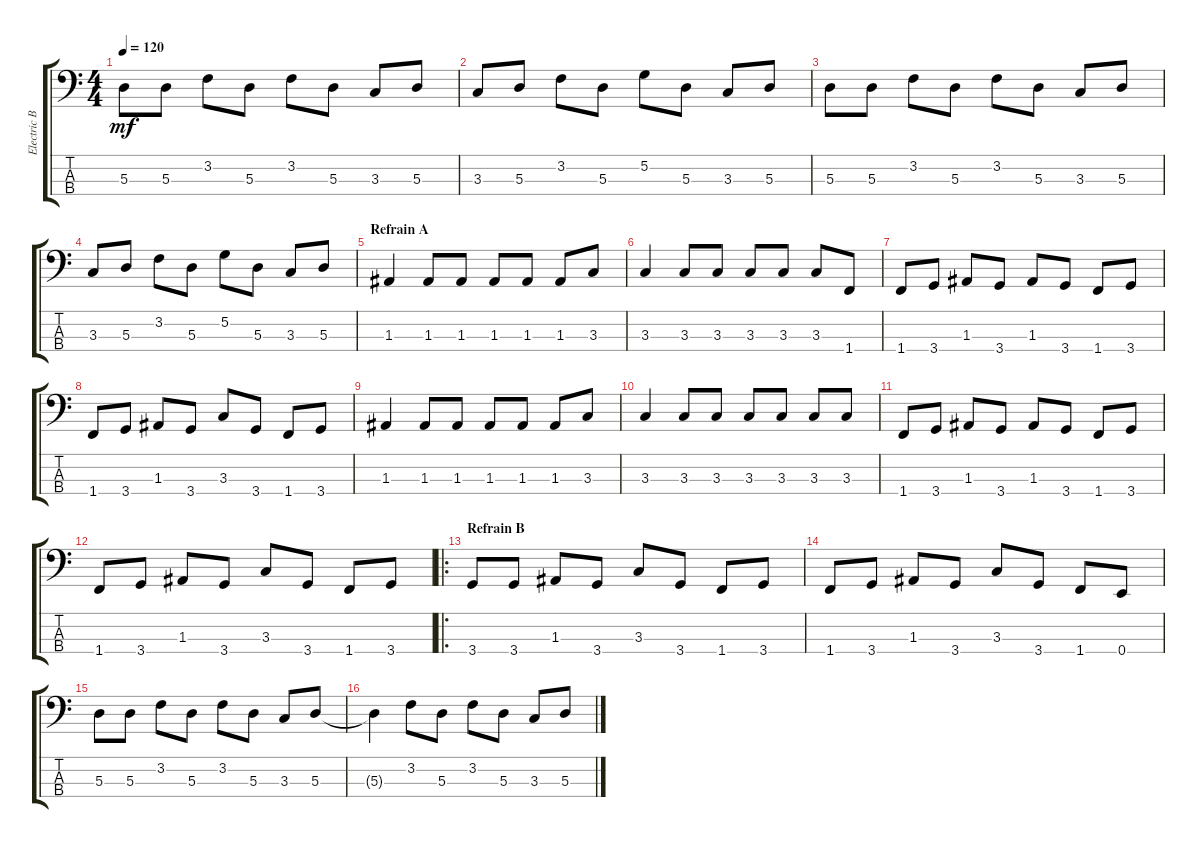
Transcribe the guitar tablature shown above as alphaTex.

\track ("Electric Bass" "Electric B") {instrument electricbassfinger}
\staff {score tabs}
\tuning (G2 D2 A1 E1) {hide}
\ts (4 4)
\tempo 120
\clef f4
\ks c
5.3.8{dy mf} 5.3.8 3.2.8 5.3.8 3.2.8 5.3.8 3.3.8 5.3.8 |
3.3.8 5.3.8 3.2.8 5.3.8 5.2.8 5.3.8 3.3.8 5.3.8 |
5.3.8 5.3.8 3.2.8 5.3.8 3.2.8 5.3.8 3.3.8 5.3.8 |
3.3.8 5.3.8 3.2.8 5.3.8 5.2.8 5.3.8 3.3.8 5.3.8 |
\section ("" "Refrain A")
1.3.4 1.3.8 1.3.8 1.3.8 1.3.8 1.3.8 3.3.8 |
3.3.4 3.3.8 3.3.8 3.3.8 3.3.8 3.3.8 1.4.8 |
1.4.8 3.4.8 1.3.8 3.4.8 1.3.8 3.4.8 1.4.8 3.4.8 |
1.4.8 3.4.8 1.3.8 3.4.8 3.3.8 3.4.8 1.4.8 3.4.8 |
1.3.4 1.3.8 1.3.8 1.3.8 1.3.8 1.3.8 3.3.8 |
3.3.4 3.3.8 3.3.8 3.3.8 3.3.8 3.3.8 3.3.8 |
1.4.8 3.4.8 1.3.8 3.4.8 1.3.8 3.4.8 1.4.8 3.4.8 |
1.4.8 3.4.8 1.3.8 3.4.8 3.3.8 3.4.8 1.4.8 3.4.8 |
\ro
\section ("" "Refrain B")
3.4.8 3.4.8 1.3.8 3.4.8 3.3.8 3.4.8 1.4.8 3.4.8 |
1.4.8 3.4.8 1.3.8 3.4.8 3.3.8 3.4.8 1.4.8 0.4.8 |
5.3.8 5.3.8 3.2.8 5.3.8 3.2.8 5.3.8 3.3.8 5.3.8 |
5.3{t}.4 3.2.8 5.3.8 3.2.8 5.3.8 3.3.8 5.3.8
